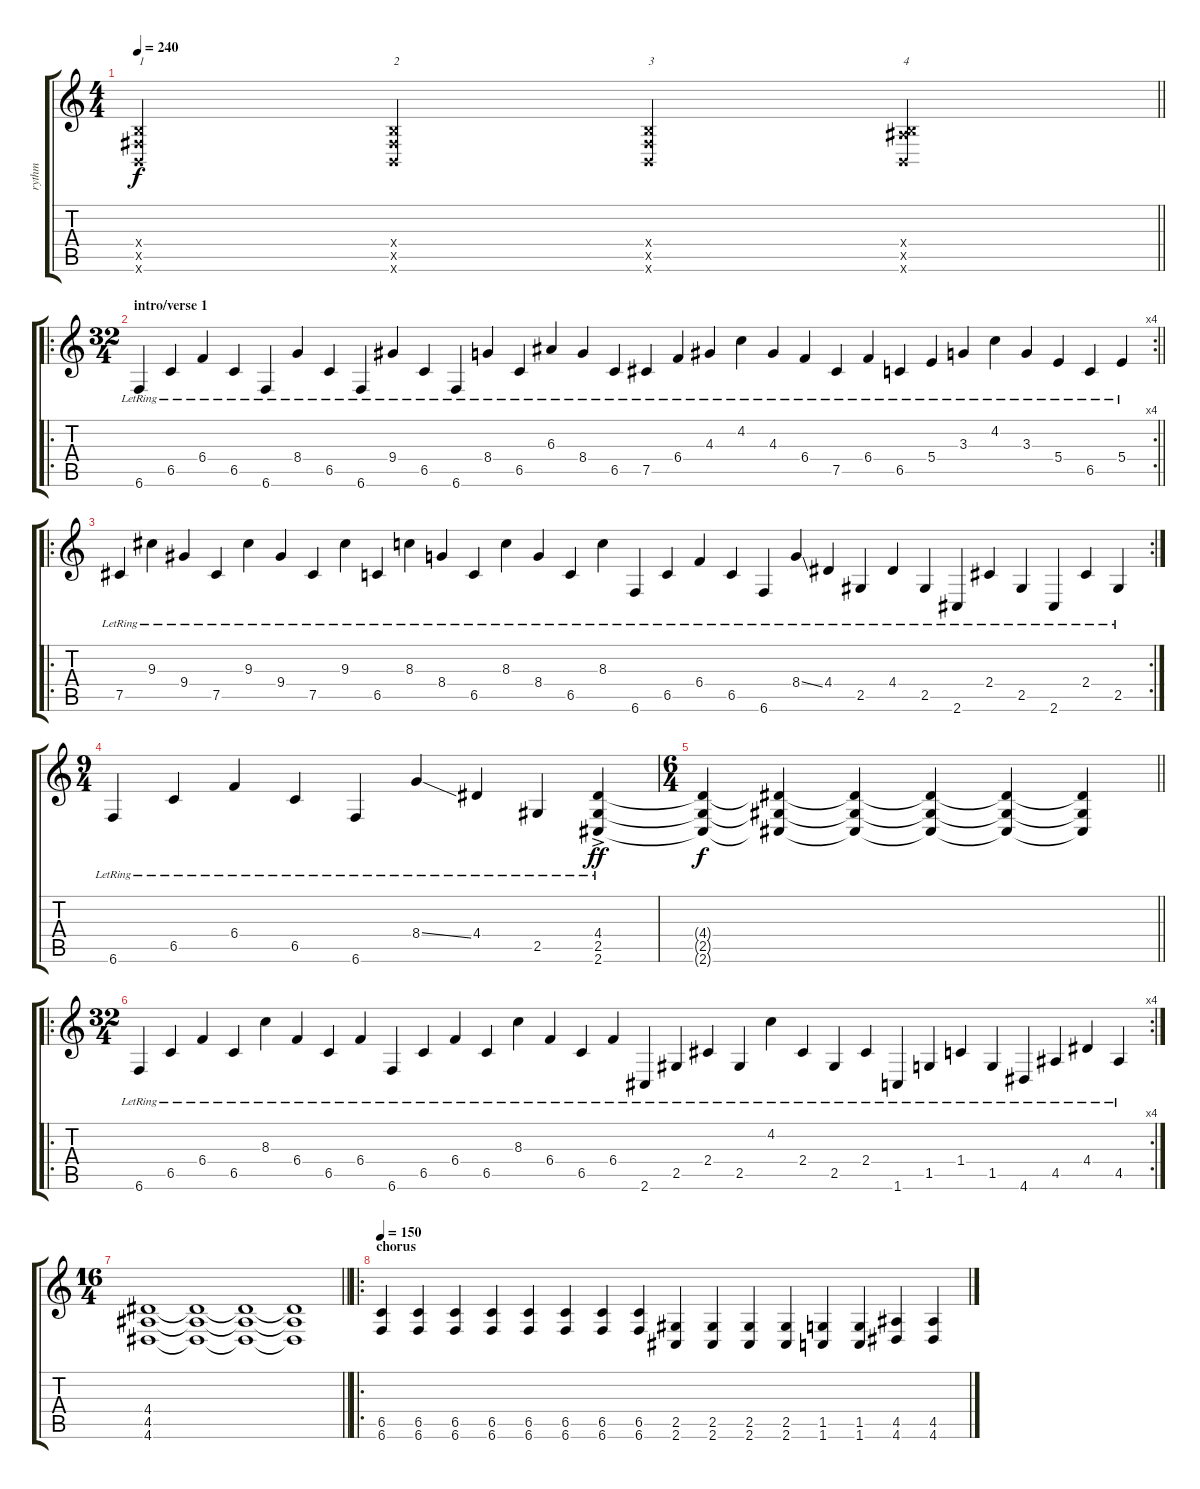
\track ("rythm" "rythm") {instrument electricguitarclean}
\staff {score tabs}
\tuning (Db4 Ab3 E3 B2 Gb2 B1) {hide}
\ts (4 4)
\tempo 240
\clef g2
\barLineRight lightlight
\ks c
(0.4{x} 0.5{x} 0.6{x}).4{txt "1" dy f instrument electricguitarclean} (0.4{x} 0.5{x} 0.6{x}).4{txt "2"} (0.4{x} 0.5{x} 0.6{x}).4{txt "3"} (0.4{x} 4.5{x} 0.6{x}).4{txt "4"} |
\ro
\rc 4
\ts (32 4)
\section ("" "intro/verse 1")
\barLineRight lightlight
6.6{lr}.4 6.5{lr}.4 6.4{lr}.4 6.5{lr}.4 6.6{lr}.4 8.4{lr}.4 6.5{lr}.4 6.6{lr}.4 9.4{lr}.4 6.5{lr}.4 6.6{lr}.4 8.4{lr}.4 6.5{lr}.4 6.3{lr}.4 8.4{lr}.4 6.5{lr}.4 7.5{lr}.4 6.4{lr}.4 4.3{lr}.4 4.2{lr}.4 4.3{lr}.4 6.4{lr}.4 7.5{lr}.4 6.4{lr}.4 6.5{lr}.4 5.4{lr}.4 3.3{lr}.4 4.2{lr}.4 3.3{lr}.4 5.4{lr}.4 6.5{lr}.4 5.4{lr}.4 |
\ro
\rc 2
7.5{lr}.4 9.3{lr}.4 9.4{lr}.4 7.5{lr}.4 9.3{lr}.4 9.4{lr}.4 7.5{lr}.4 9.3{lr}.4 6.5{lr}.4 8.3{lr}.4 8.4{lr}.4 6.5{lr}.4 8.3{lr}.4 8.4{lr}.4 6.5{lr}.4 8.3{lr}.4 6.6{lr}.4 6.5{lr}.4 6.4{lr}.4 6.5{lr}.4 6.6{lr}.4 8.4{ss lr}.4 4.4{lr}.4 2.5{lr}.4 4.4{lr}.4 2.5{lr}.4 2.6{lr}.4 2.4{lr}.4 2.5{lr}.4 2.6{lr}.4 2.4{lr}.4 2.5{lr}.4 |
\ts (9 4)
6.6{lr}.4 6.5{lr}.4 6.4{lr}.4 6.5{lr}.4 6.6{lr}.4 8.4{ss lr}.4 4.4{lr}.4 2.5{lr}.4 (4.4{ac lr} 2.5{lr} 2.6{ac lr}).4{dy ff} |
\ts (6 4)
\barLineRight lightlight
(4.4{t} 2.5{t} 2.6{t}).4{dy f} (4.4{t} 2.5{t} 2.6{t}).4 (4.4{t} 2.5{t} 2.6{t}).4 (4.4{t} 2.5{t} 2.6{t}).4 (4.4{t} 2.5{t} 2.6{t}).4 (4.4{t} 2.5{t} 2.6{t}).4 |
\ro
\rc 4
\ts (32 4)
\section ("" "")
6.6{lr}.4 6.5{lr}.4 6.4{lr}.4 6.5{lr}.4 8.3{lr}.4 6.4{lr}.4 6.5{lr}.4 6.4{lr}.4 6.6{lr}.4 6.5{lr}.4 6.4{lr}.4 6.5{lr}.4 8.3{lr}.4 6.4{lr}.4 6.5{lr}.4 6.4{lr}.4 2.6{lr}.4 2.5{lr}.4 2.4{lr}.4 2.5{lr}.4 4.2{lr}.4 2.4{lr}.4 2.5{lr}.4 2.4{lr}.4 1.6{lr}.4 1.5{lr}.4 1.4{lr}.4 1.5{lr}.4 4.6{lr}.4 4.5{lr}.4 4.4{lr}.4 4.5{lr}.4 |
\ts (16 4)
\barLineRight lightlight
(4.4 4.5 4.6).1 (4.4{t} 4.5{t} 4.6{t}).1 (4.4{t} 4.5{t} 4.6{t}).1 (4.4{t} 4.5{t} 4.6{t}).1 |
\ro
\section ("" "chorus")
\tempo 150
(6.5 6.6).4{instrument distortionguitar} (6.5 6.6).4 (6.5 6.6).4 (6.5 6.6).4 (6.5 6.6).4 (6.5 6.6).4 (6.5 6.6).4 (6.5 6.6).4 (2.5 2.6).4 (2.5 2.6).4 (2.5 2.6).4 (2.5 2.6).4 (1.5 1.6).4 (1.5 1.6).4 (4.5 4.6).4 (4.5 4.6).4
